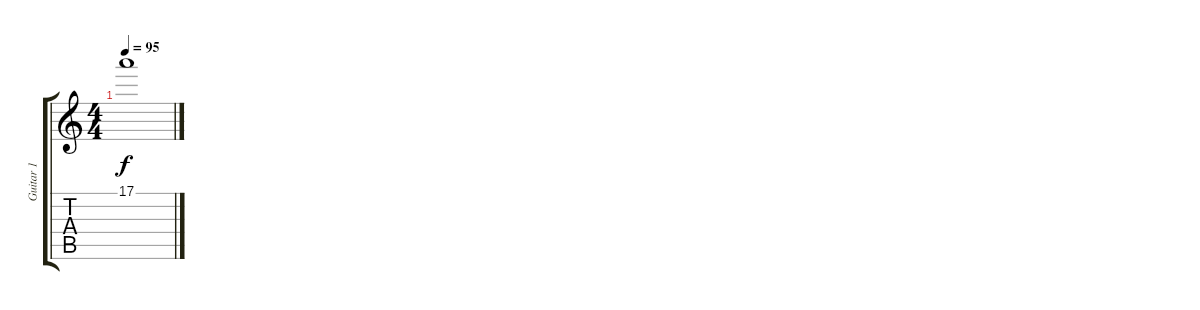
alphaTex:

\track ("Guitar 1" "Guitar 1") {instrument acousticguitarsteel}
\staff {score tabs}
\tuning (E4 B3 G3 D3 A2 E2) {hide}
\ts (4 4)
\tempo 95
\clef g2
\ks c
17.1{t}.1{dy f}
